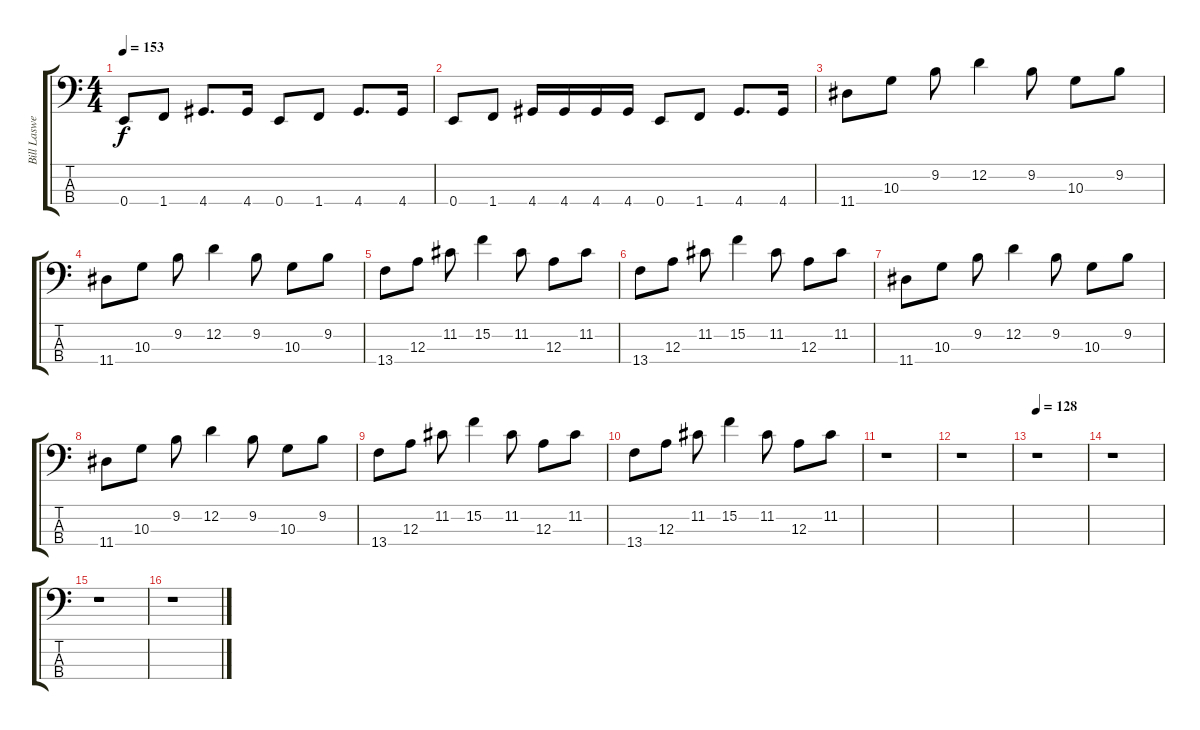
\track ("Bill Laswell" "Bill Laswe") {instrument electricbasspick}
\staff {score tabs}
\tuning (G2 D2 A1 E1) {hide}
\ts (4 4)
\tempo 153
\clef f4
\ks c
0.4.8{dy f} 1.4.8 4.4.8{d} 4.4.16 0.4.8 1.4.8 4.4.8{d} 4.4.16 |
0.4.8 1.4.8 4.4.16 4.4.16 4.4.16 4.4.16 0.4.8 1.4.8 4.4.8{d} 4.4.16 |
11.4.8 10.3.8 9.2.8 12.2.4 9.2.8 10.3.8 9.2.8 |
11.4.8 10.3.8 9.2.8 12.2.4 9.2.8 10.3.8 9.2.8 |
13.4.8 12.3.8 11.2.8 15.2.4 11.2.8 12.3.8 11.2.8 |
13.4.8 12.3.8 11.2.8 15.2.4 11.2.8 12.3.8 11.2.8 |
11.4.8 10.3.8 9.2.8 12.2.4 9.2.8 10.3.8 9.2.8 |
11.4.8 10.3.8 9.2.8 12.2.4 9.2.8 10.3.8 9.2.8 |
13.4.8 12.3.8 11.2.8 15.2.4 11.2.8 12.3.8 11.2.8 |
13.4.8 12.3.8 11.2.8 15.2.4 11.2.8 12.3.8 11.2.8 |
r.1 |
r.1 |
\tempo 128
r.1 |
r.1 |
r.1 |
r.1
